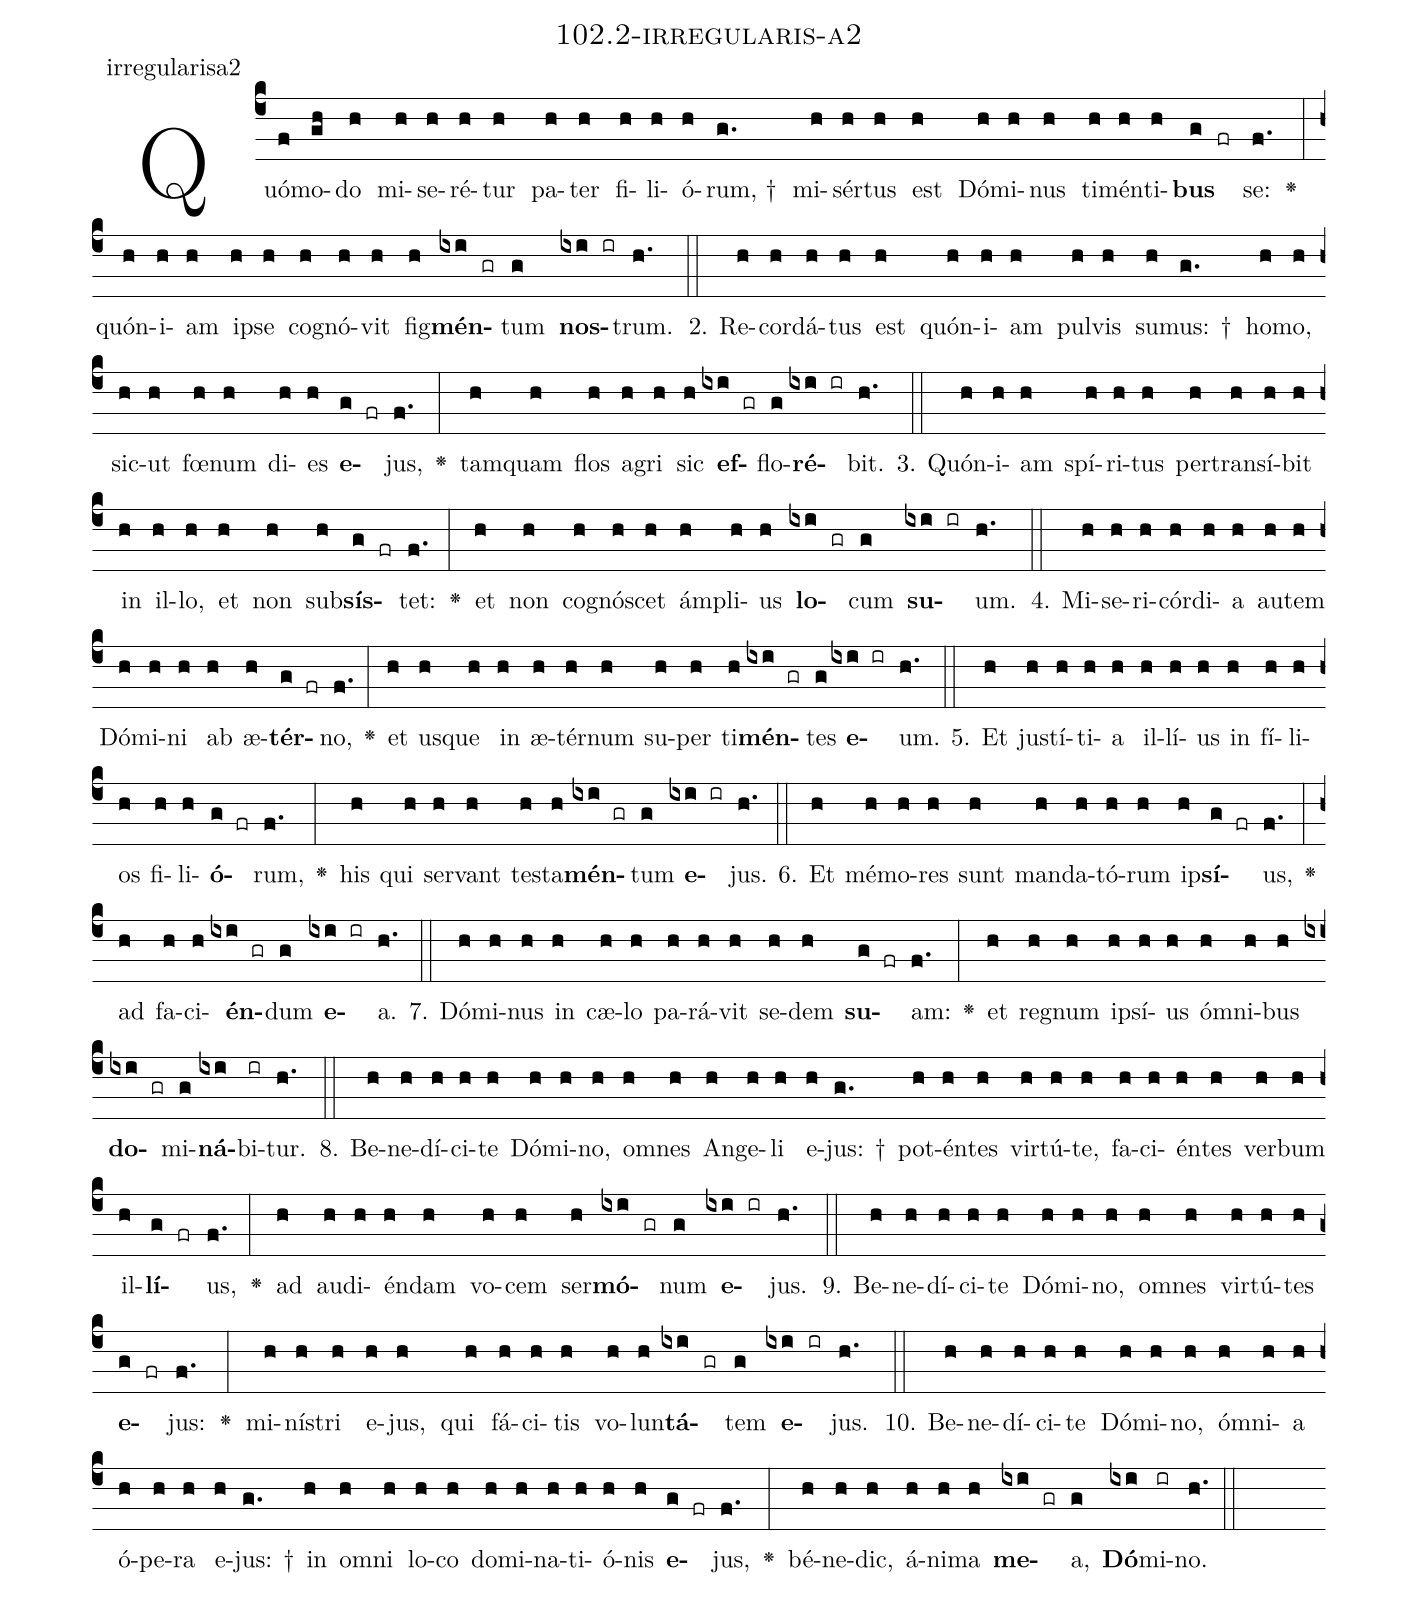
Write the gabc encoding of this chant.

name: 102.2-irregularis-a2;
annotation: irregularisa2;
%%
(c4)Quó(f)mo(gh)do(h) mi(h)se(h)ré(h)tur(h) pa(h)ter(h) fi(h)li(h)ó(h)rum, †(g.) mi(h)sér(h)tus(h) est(h) Dó(h)mi(h)nus(h) ti(h)mén(h)ti(h)<b>bus</b>(g fr) se:(f.) <v>\greheightstar</v>(:) quón(h)i(h)am(h) ip(h)se(h) co(h)gnó(h)vit(h) fig(h)<b>mén</b>(ixi gr)tum(g) <b>nos</b>(ixi ir)trum.(h.) (::)
2. Re(h)cor(h)dá(h)tus(h) est(h) quón(h)i(h)am(h) pul(h)vis(h) su(h)mus: †(g.) ho(h)mo,(h) sic(h)ut(h) fœ(h)num(h) di(h)es(h) <b>e</b>(g fr)jus,(f.) <v>\greheightstar</v>(:) tam(h)quam(h) flos(h) a(h)gri(h) sic(h) <b>ef</b>(ixi gr)flo(g)<b>ré</b>(ixi ir)bit.(h.) (::)
3. Quón(h)i(h)am(h) spí(h)ri(h)tus(h) per(h)trans(h)í(h)bit(h) in(h) il(h)lo,(h) et(h) non(h) sub(h)<b>sís</b>(g fr)tet:(f.) <v>\greheightstar</v>(:) et(h) non(h) co(h)gnó(h)scet(h) ám(h)pli(h)us(h) <b>lo</b>(ixi gr)cum(g) <b>su</b>(ixi ir)um.(h.) (::)
4. Mi(h)se(h)ri(h)cór(h)di(h)a(h) au(h)tem(h) Dó(h)mi(h)ni(h) ab(h) æ(h)<b>tér</b>(g fr)no,(f.) <v>\greheightstar</v>(:) et(h) us(h)que(h) in(h) æ(h)tér(h)num(h) su(h)per(h) ti(h)<b>mén</b>(ixi gr)tes(g) <b>e</b>(ixi ir)um.(h.) (::)
5. Et(h) jus(h)tí(h)ti(h)a(h) il(h)lí(h)us(h) in(h) fí(h)li(h)os(h) fi(h)li(h)<b>ó</b>(g fr)rum,(f.) <v>\greheightstar</v>(:) his(h) qui(h) ser(h)vant(h) tes(h)ta(h)<b>mén</b>(ixi gr)tum(g) <b>e</b>(ixi ir)jus.(h.) (::)
6. Et(h) mé(h)mo(h)res(h) sunt(h) man(h)da(h)tó(h)rum(h) ip(h)<b>sí</b>(g fr)us,(f.) <v>\greheightstar</v>(:) ad(h) fa(h)ci(h)<b>én</b>(ixi gr)dum(g) <b>e</b>(ixi ir)a.(h.) (::)
7. Dó(h)mi(h)nus(h) in(h) cæ(h)lo(h) pa(h)rá(h)vit(h) se(h)dem(h) <b>su</b>(g fr)am:(f.) <v>\greheightstar</v>(:) et(h) re(h)gnum(h) ip(h)sí(h)us(h) óm(h)ni(h)bus(h) <b>do</b>(ixi gr)mi(g)<b>ná</b>(ixi)bi(ir)tur.(h.) (::)
8. Be(h)ne(h)dí(h)ci(h)te(h) Dó(h)mi(h)no,(h) om(h)nes(h) An(h)ge(h)li(h) e(h)jus: †(g.) pot(h)én(h)tes(h) vir(h)tú(h)te,(h) fa(h)ci(h)én(h)tes(h) ver(h)bum(h) il(h)<b>lí</b>(g fr)us,(f.) <v>\greheightstar</v>(:) ad(h) au(h)di(h)én(h)dam(h) vo(h)cem(h) ser(h)<b>mó</b>(ixi gr)num(g) <b>e</b>(ixi ir)jus.(h.) (::)
9. Be(h)ne(h)dí(h)ci(h)te(h) Dó(h)mi(h)no,(h) om(h)nes(h) vir(h)tú(h)tes(h) <b>e</b>(g fr)jus:(f.) <v>\greheightstar</v>(:) mi(h)nís(h)tri(h) e(h)jus,(h) qui(h) fá(h)ci(h)tis(h) vo(h)lun(h)<b>tá</b>(ixi gr)tem(g) <b>e</b>(ixi ir)jus.(h.) (::)
10. Be(h)ne(h)dí(h)ci(h)te(h) Dó(h)mi(h)no,(h) óm(h)ni(h)a(h) ó(h)pe(h)ra(h) e(h)jus: †(g.) in(h) om(h)ni(h) lo(h)co(h) do(h)mi(h)na(h)ti(h)ó(h)nis(h) <b>e</b>(g fr)jus,(f.) <v>\greheightstar</v>(:) bé(h)ne(h)dic,(h) á(h)ni(h)ma(h) <b>me</b>(ixi gr)a,(g) <b>Dó</b>(ixi)mi(ir)no.(h.) (::)
